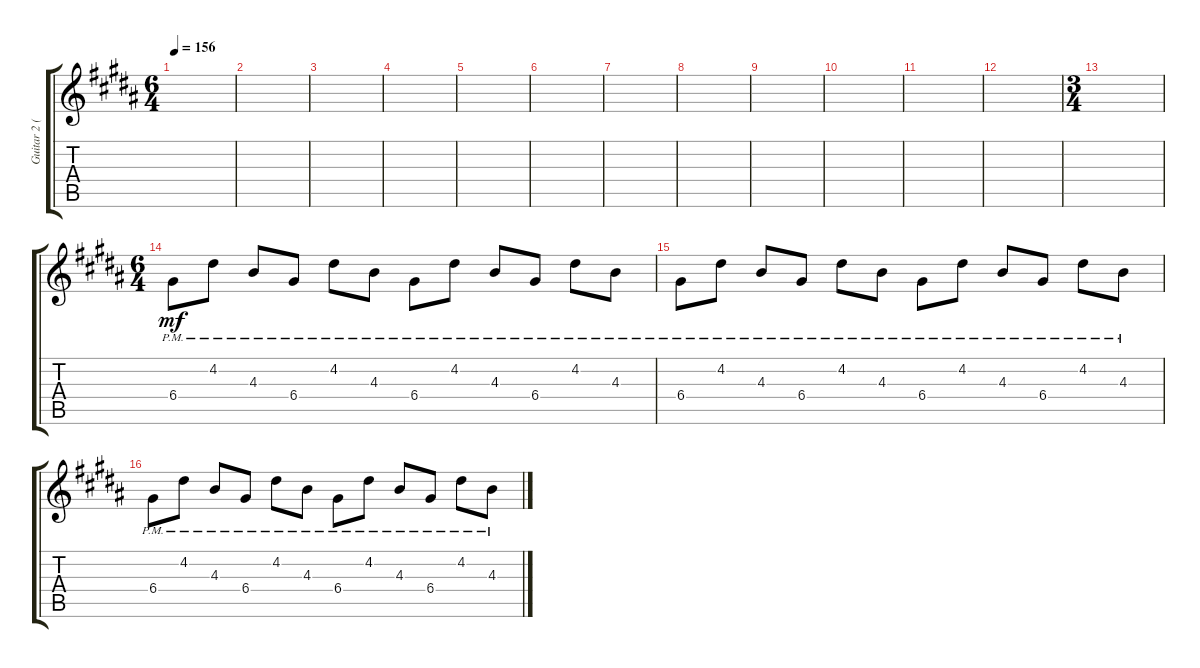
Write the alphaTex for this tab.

\track ("Guitar 2 (Standard) - Mark Hosking" "Guitar 2 (") {instrument overdrivenguitar}
\staff {score tabs}
\tuning (E4 B3 G3 D3 A2 E2) {hide}
\ts (6 4)
\tempo 156
\clef g2
\ks b
|
|
|
|
|
|
|
|
|
|
|
|
\ts (3 4)
|
\ts (6 4)
6.4{pm}.8{dy mf} 4.2{pm}.8 4.3{pm}.8 6.4{pm}.8 4.2{pm}.8 4.3{pm}.8 6.4{pm}.8 4.2{pm}.8 4.3{pm}.8 6.4{pm}.8 4.2{pm}.8 4.3{pm}.8 |
6.4{pm}.8 4.2{pm}.8 4.3{pm}.8 6.4{pm}.8 4.2{pm}.8 4.3{pm}.8 6.4{pm}.8 4.2{pm}.8 4.3{pm}.8 6.4{pm}.8 4.2{pm}.8 4.3{pm}.8 |
6.4{pm}.8 4.2{pm}.8 4.3{pm}.8 6.4{pm}.8 4.2{pm}.8 4.3{pm}.8 6.4{pm}.8 4.2{pm}.8 4.3{pm}.8 6.4{pm}.8 4.2{pm}.8 4.3{pm}.8
